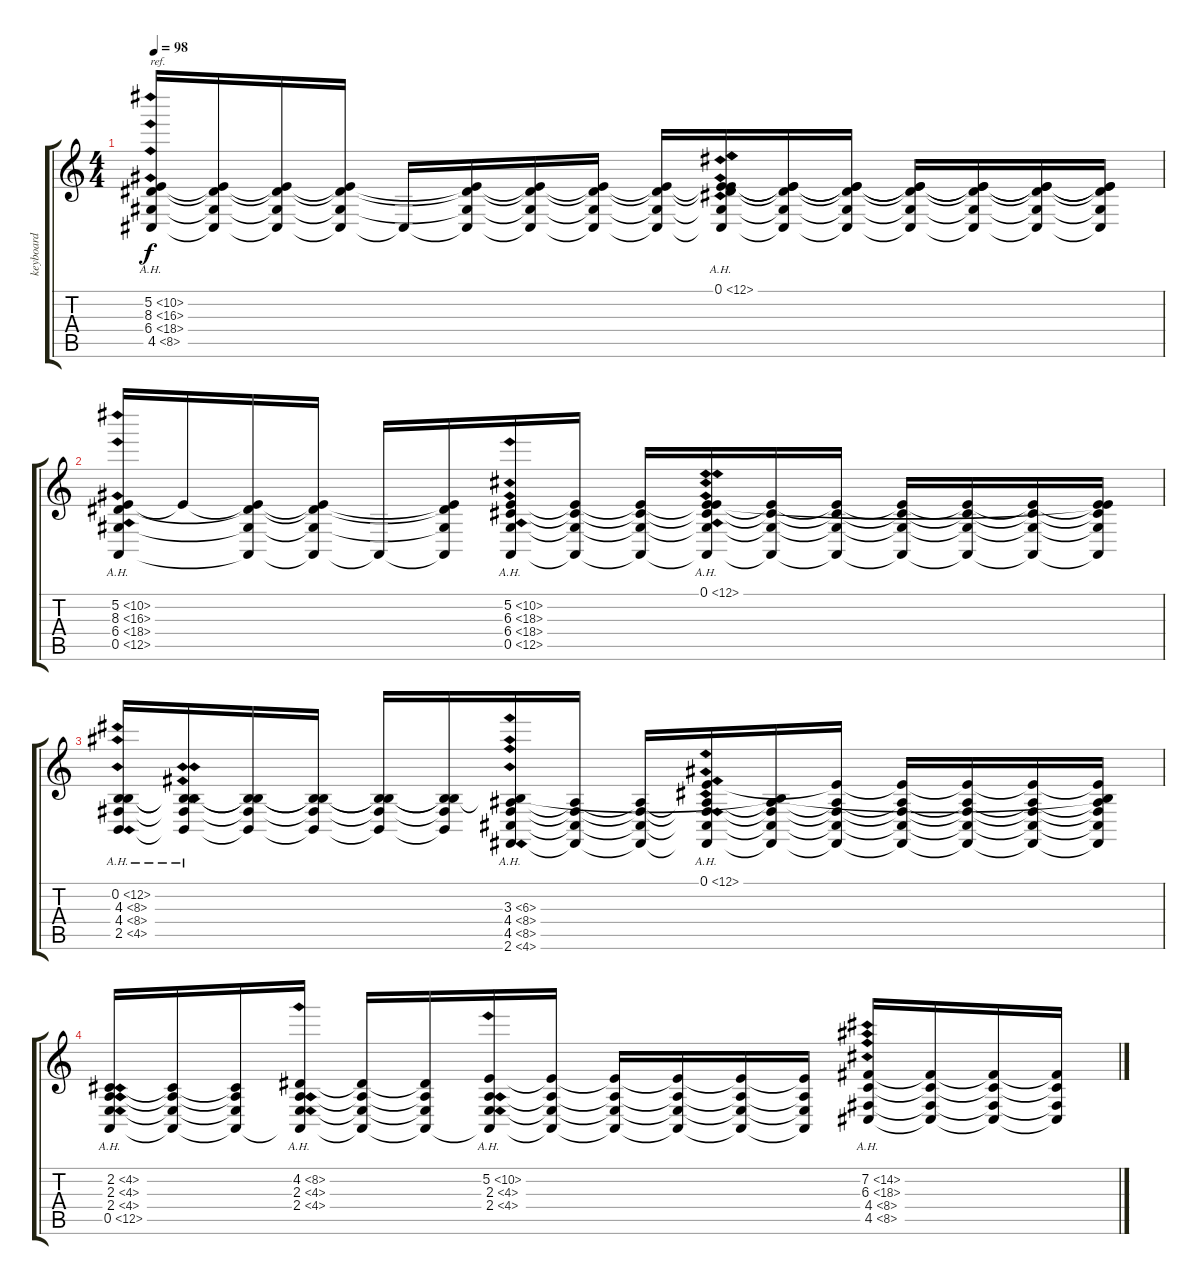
\track ("keyboard" "keyboard") {instrument stringensemble1}
\staff {score tabs}
\tuning (E4 B3 G3 D3 A2 E2) {hide}
\ts (4 4)
\tempo 98
\clef g2
\ks c
(5.2{ah 5} 8.3{ah 8} 6.4{ah 12} 4.5{ah 4}).16{txt "ref." dy f} (5.2{t} 8.3{t} 6.4{t} 4.5{t}).16 (5.2{t} 8.3{t} 6.4{t} 4.5{t}).16 (5.2{t} 8.3{t} 6.4{t} 4.5{t}).16 4.5{t}.16 (5.2{t} 8.3{t} 6.4{t} 4.5{t}).16 (5.2{t} 8.3{t} 6.4{t} 4.5{t}).16 (5.2{t} 8.3{t} 6.4{t} 4.5{t}).16 (5.2{t} 8.3{t} 6.4{t} 4.5{t}).16 (0.1{ah 12} 5.2{ah 12 t} 8.3{ah 12 t} 6.4{ah 12 t} 4.5{ah 12 t}).16 (0.1{t} 5.2{t} 8.3{t} 6.4{t} 4.5{t}).16 (0.1{t} 5.2{t} 8.3{t} 6.4{t} 4.5{t}).16 (0.1{t} 5.2{t} 8.3{t} 6.4{t} 4.5{t}).16 (0.1{t} 5.2{t} 8.3{t} 6.4{t} 4.5{t}).16 (0.1{t} 5.2{t} 8.3{t} 6.4{t} 4.5{t}).16 (0.1{t} 5.2{t} 8.3{t} 6.4{t} 4.5{t}).16 |
(5.2{ah 5} 8.3{ah 8} 6.4{ah 12} 0.5{ah 12}).16 5.2{t}.16 (5.2{t} 8.3{t} 6.4{t} 0.5{t}).16 (5.2{t} 8.3{t} 6.4{t} 0.5{t}).16 0.5{t}.16 (5.2{t} 8.3{t} 6.4{t} 0.5{t}).16 (5.2{ah 5} 6.3{ah 12} 6.4{ah 12} 0.5{ah 12}).16 (5.2{t} 6.3{t} 6.4{t} 0.5{t}).16 (5.2{t} 6.3{t} 6.4{t} 0.5{t}).16 (0.1{ah 12} 5.2{ah 12 t} 6.3{ah 12 t} 6.4{ah 12 t} 0.5{ah 12 t}).16 (5.2{t} 6.3{t} 6.4{t} 0.5{t}).16 (5.2{t} 6.3{t} 6.4{t} 0.5{t}).16 (5.2{t} 6.3{t} 6.4{t} 0.5{t}).16 (5.2{t} 6.3{t} 6.4{t} 0.5{t}).16 (5.2{t} 6.3{t} 6.4{t} 0.5{t}).16 (0.1{t} 5.2{t} 6.3{t} 6.4{t} 0.5{t}).16 |
(0.2{ah 12} 4.3{ah 4} 4.4{ah 4} 2.5{ah 2}).16 (0.2{ah 12 t} 4.3{ah 12 t} 4.4{ah 12 t} 2.5{ah 12 t}).16 (0.2{t} 4.3{t} 4.4{t} 2.5{t}).16 (0.2{t} 4.3{t} 4.4{t} 2.5{t}).16 (0.2{t} 4.3{t} 4.4{t} 2.5{t}).16 (0.2{t} 4.3{t} 4.4{t} 2.5{t}).16 (0.2{ah 12 t} 3.3{ah 3} 4.4{ah 4} 4.5{ah 4} 2.6{ah 2}).16 (3.3{t} 4.4{t} 4.5{t} 2.6{t}).16 (3.3{t} 4.4{t} 4.5{t} 2.6{t}).16 (0.1{ah 12} 3.3{ah 12 t} 4.4{ah 12 t} 4.5{ah 12 t} 2.6{ah 12 t}).16 (0.2{t} 3.3{t} 4.4{t} 4.5{t} 2.6{t}).16 (0.1{t} 3.3{t} 4.4{t} 4.5{t} 2.6{t}).16 (0.1{t} 3.3{t} 4.4{t} 4.5{t} 2.6{t}).16 (0.1{t} 3.3{t} 4.4{t} 4.5{t} 2.6{t}).16 (0.1{t} 3.3{t} 4.4{t} 4.5{t} 2.6{t}).16 (0.1{t} 0.2{t} 3.3{t} 4.4{t} 4.5{t} 2.6{t}).16 |
(2.2{ah 2} 2.3{ah 2} 2.4{ah 2} 0.5{ah 12}).16 (2.2{t} 2.3{t} 2.4{t} 0.5{t}).16 (2.2{t} 2.3{t} 2.4{t} 0.5{t}).16 (4.2{ah 4} 2.3{ah 2} 2.4{ah 2} 0.5{ah 12 t}).16 (4.2{t} 2.3{t} 2.4{t} 0.5{t}).16 (4.2{t} 2.3{t} 2.4{t} 0.5{t}).16 (5.2{ah 5} 2.3{ah 2} 2.4{ah 2} 0.5{ah 12 t}).16 (5.2{t} 2.3{t} 2.4{t} 0.5{t}).16 (5.2{t} 2.3{t} 2.4{t} 0.5{t}).16 (5.2{t} 2.3{t} 2.4{t} 0.5{t}).16 (5.2{t} 2.3{t} 2.4{t} 0.5{t}).16 (5.2{t} 2.3{t} 2.4{t} 0.5{t}).16 (7.2{ah 7} 6.3{ah 12} 4.4{ah 4} 4.5{ah 4}).16 (7.2{t} 6.3{t} 4.4{t} 4.5{t}).16 (7.2{t} 6.3{t} 4.4{t} 4.5{t}).16 (7.2{t} 6.3{t} 4.4{t} 4.5{t}).16
